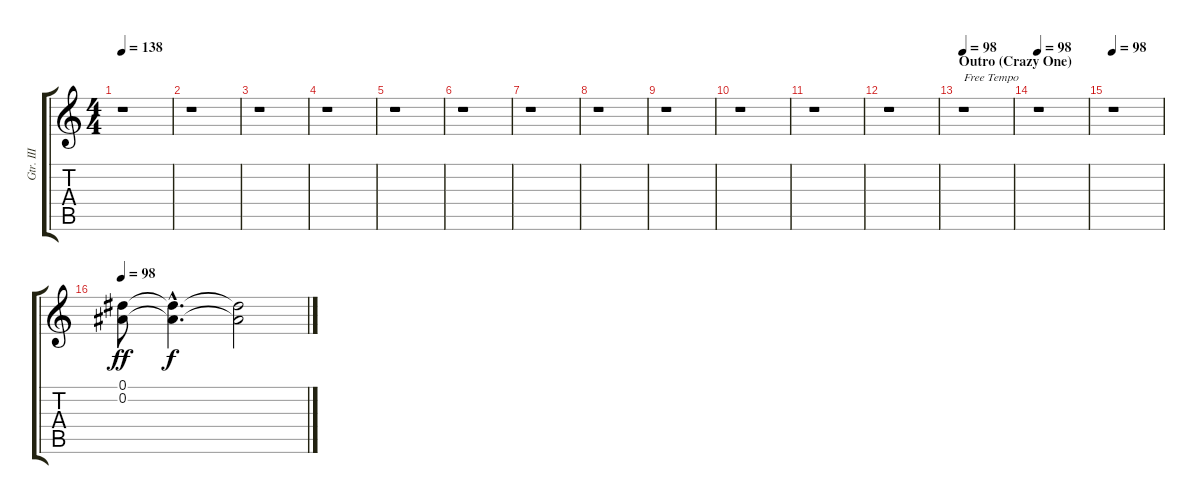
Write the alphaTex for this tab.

\track ("Gtr. III" "Gtr. III") {instrument overdrivenguitar}
\staff {score tabs}
\tuning (Eb4 Bb3 Gb3 Db3 Ab2 Eb2) {hide}
\ts (4 4)
\tempo 138
\clef g2
\ks c
r.1{dy fff} |
r.1 |
r.1 |
r.1 |
r.1 |
r.1 |
r.1 |
r.1 |
r.1 |
r.1 |
r.1 |
r.1 |
\section ("" "Outro (Crazy One)")
\tempo 98
r.1{txt "Free Tempo"} |
\tempo 98
r.1 |
\tempo 98
r.1 |
\tempo 98
(0.1 0.2).8{dy ff volume 0 balance 8} (0.1{hac t} 0.2{hac t}).4{d dy f volume 16} (0.1{t} 0.2{t}).2
